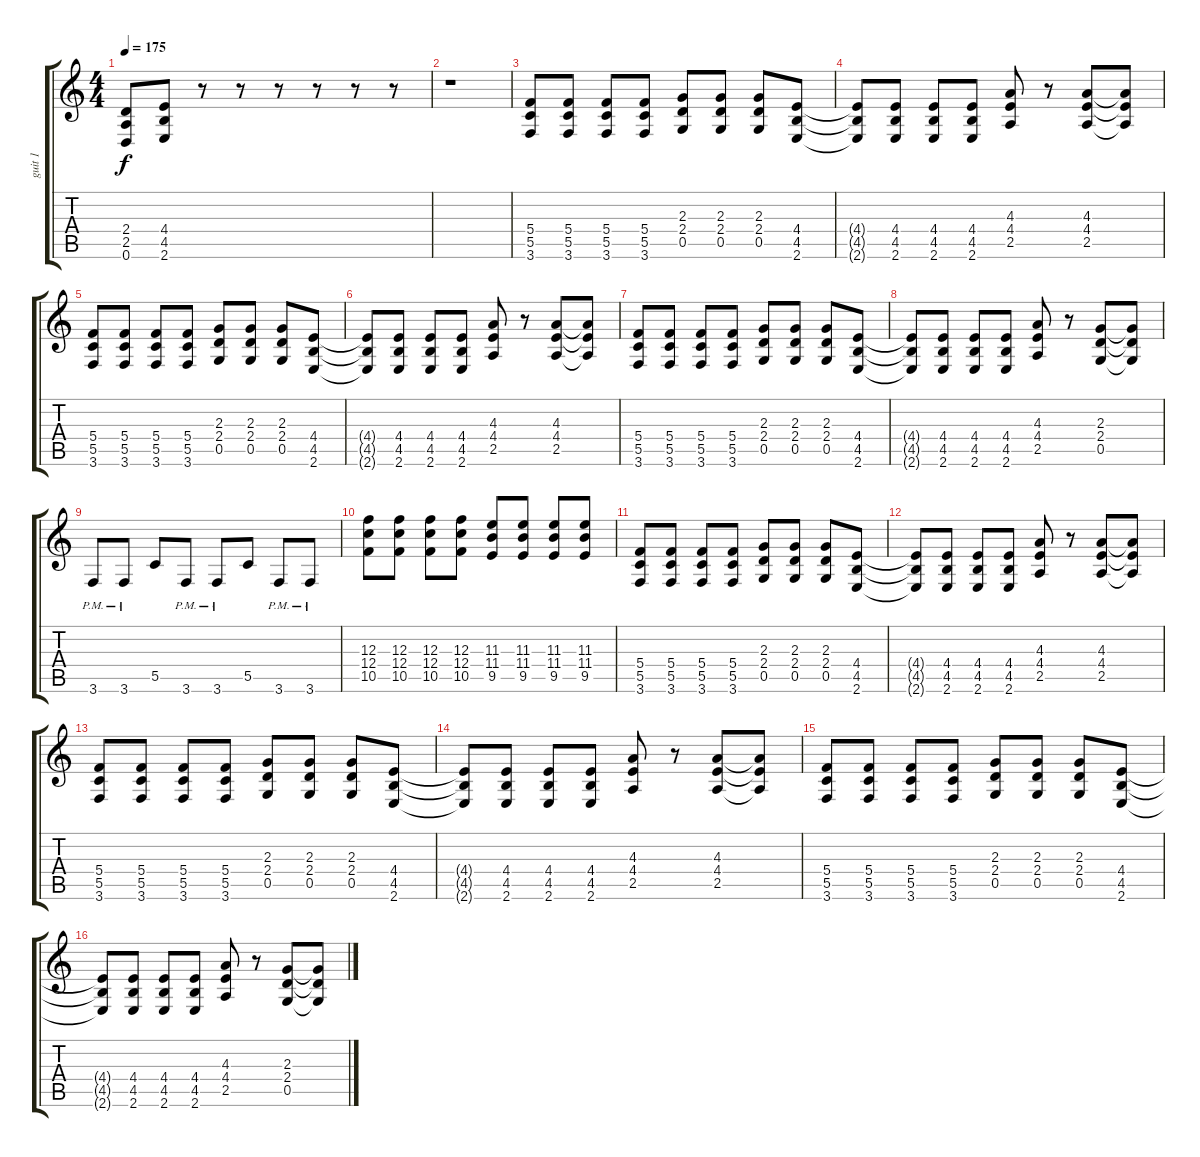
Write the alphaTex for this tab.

\track ("guit 1" "guit 1") {instrument overdrivenguitar}
\staff {score tabs}
\tuning (D4 A3 F3 C3 G2 D2) {hide}
\ts (4 4)
\tempo 175
\clef g2
\ks c
(2.4 2.5 0.6).8{dy f instrument overdrivenguitar} (4.4 4.5 2.6).8 r.8 r.8 r.8 r.8 r.8 r.8 |
r.1 |
(5.4 5.5 3.6).8 (5.4 5.5 3.6).8 (5.4 5.5 3.6).8 (5.4 5.5 3.6).8 (2.3 2.4 0.5).8 (2.3 2.4 0.5).8 (2.3 2.4 0.5).8 (4.4 4.5 2.6).8 |
(4.4{t} 4.5{t} 2.6{t}).8 (4.4 4.5 2.6).8 (4.4 4.5 2.6).8 (4.4 4.5 2.6).8 (4.3 4.4 2.5).8 r.8 (4.3 4.4 2.5).8 (4.3{t} 4.4{t} 2.5{t}).8 |
(5.4 5.5 3.6).8 (5.4 5.5 3.6).8 (5.4 5.5 3.6).8 (5.4 5.5 3.6).8 (2.3 2.4 0.5).8 (2.3 2.4 0.5).8 (2.3 2.4 0.5).8 (4.4 4.5 2.6).8 |
(4.4{t} 4.5{t} 2.6{t}).8 (4.4 4.5 2.6).8 (4.4 4.5 2.6).8 (4.4 4.5 2.6).8 (4.3 4.4 2.5).8 r.8 (4.3 4.4 2.5).8 (4.3{t} 4.4{t} 2.5{t}).8 |
(5.4 5.5 3.6).8 (5.4 5.5 3.6).8 (5.4 5.5 3.6).8 (5.4 5.5 3.6).8 (2.3 2.4 0.5).8 (2.3 2.4 0.5).8 (2.3 2.4 0.5).8 (4.4 4.5 2.6).8 |
(4.4{t} 4.5{t} 2.6{t}).8 (4.4 4.5 2.6).8 (4.4 4.5 2.6).8 (4.4 4.5 2.6).8 (4.3 4.4 2.5).8 r.8 (2.3 2.4 0.5).8 (2.3{t} 2.4{t} 0.5{t}).8 |
3.6{pm}.8 3.6{pm}.8 5.5.8 3.6{pm}.8 3.6{pm}.8 5.5.8 3.6{pm}.8 3.6{pm}.8 |
(12.3 12.4 10.5).8 (12.3 12.4 10.5).8 (12.3 12.4 10.5).8 (12.3 12.4 10.5).8 (11.3 11.4 9.5).8 (11.3 11.4 9.5).8 (11.3 11.4 9.5).8 (11.3 11.4 9.5).8 |
(5.4 5.5 3.6).8 (5.4 5.5 3.6).8 (5.4 5.5 3.6).8 (5.4 5.5 3.6).8 (2.3 2.4 0.5).8 (2.3 2.4 0.5).8 (2.3 2.4 0.5).8 (4.4 4.5 2.6).8 |
(4.4{t} 4.5{t} 2.6{t}).8 (4.4 4.5 2.6).8 (4.4 4.5 2.6).8 (4.4 4.5 2.6).8 (4.3 4.4 2.5).8 r.8 (4.3 4.4 2.5).8 (4.3{t} 4.4{t} 2.5{t}).8 |
(5.4 5.5 3.6).8 (5.4 5.5 3.6).8 (5.4 5.5 3.6).8 (5.4 5.5 3.6).8 (2.3 2.4 0.5).8 (2.3 2.4 0.5).8 (2.3 2.4 0.5).8 (4.4 4.5 2.6).8 |
(4.4{t} 4.5{t} 2.6{t}).8 (4.4 4.5 2.6).8 (4.4 4.5 2.6).8 (4.4 4.5 2.6).8 (4.3 4.4 2.5).8 r.8 (4.3 4.4 2.5).8 (4.3{t} 4.4{t} 2.5{t}).8 |
(5.4 5.5 3.6).8 (5.4 5.5 3.6).8 (5.4 5.5 3.6).8 (5.4 5.5 3.6).8 (2.3 2.4 0.5).8 (2.3 2.4 0.5).8 (2.3 2.4 0.5).8 (4.4 4.5 2.6).8 |
(4.4{t} 4.5{t} 2.6{t}).8 (4.4 4.5 2.6).8 (4.4 4.5 2.6).8 (4.4 4.5 2.6).8 (4.3 4.4 2.5).8 r.8 (2.3 2.4 0.5).8 (2.3{t} 2.4{t} 0.5{t}).8
